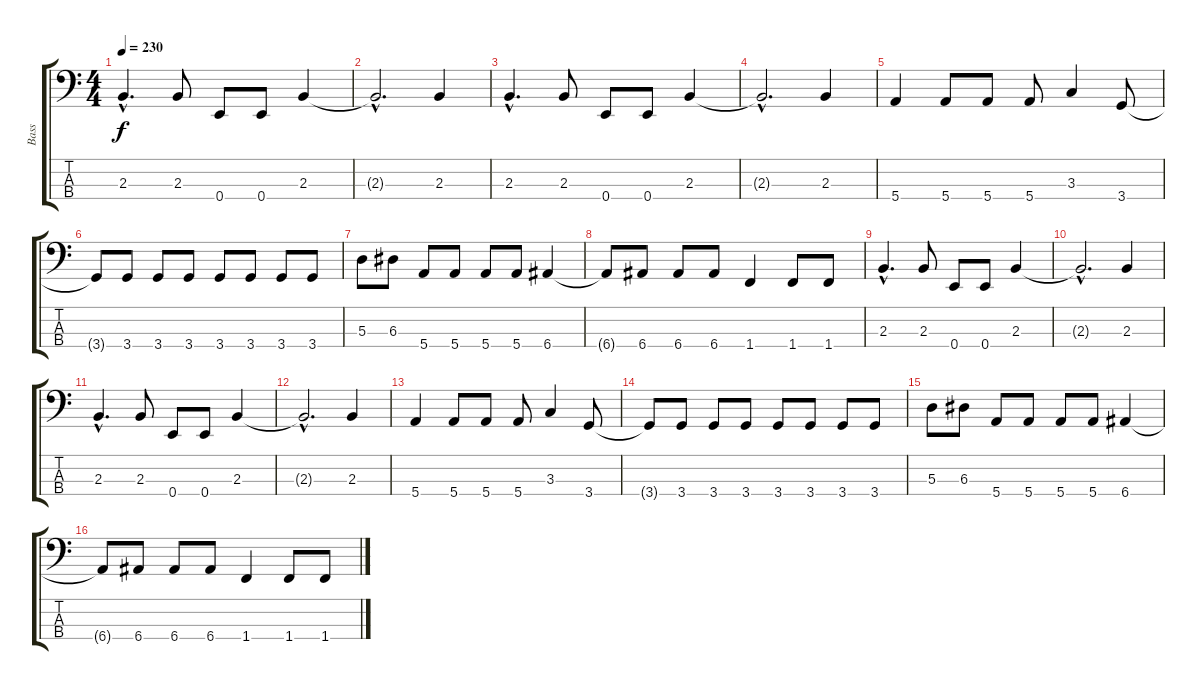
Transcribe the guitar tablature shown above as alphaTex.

\track ("Bass" "Bass") {instrument electricbassfinger}
\staff {score tabs}
\tuning (G2 D2 A1 E1) {hide}
\ts (4 4)
\tempo 230
\clef f4
\ks c
2.3{hac}.4{d dy f} 2.3.8 0.4.8 0.4.8 2.3.4 |
2.3{hac t}.2{d} 2.3.4 |
2.3{hac}.4{d} 2.3.8 0.4.8 0.4.8 2.3.4 |
2.3{hac t}.2{d} 2.3.4 |
5.4.4 5.4.8 5.4.8 5.4.8 3.3.4 3.4.8 |
3.4{t}.8 3.4.8 3.4.8 3.4.8 3.4.8 3.4.8 3.4.8 3.4.8 |
5.3.8 6.3.8 5.4.8 5.4.8 5.4.8 5.4.8 6.4.4 |
6.4{t}.8 6.4.8 6.4.8 6.4.8 1.4.4 1.4.8 1.4.8 |
2.3{hac}.4{d} 2.3.8 0.4.8 0.4.8 2.3.4 |
2.3{hac t}.2{d} 2.3.4 |
2.3{hac}.4{d} 2.3.8 0.4.8 0.4.8 2.3.4 |
2.3{hac t}.2{d} 2.3.4 |
5.4.4 5.4.8 5.4.8 5.4.8 3.3.4 3.4.8 |
3.4{t}.8 3.4.8 3.4.8 3.4.8 3.4.8 3.4.8 3.4.8 3.4.8 |
5.3.8 6.3.8 5.4.8 5.4.8 5.4.8 5.4.8 6.4.4 |
6.4{t}.8 6.4.8 6.4.8 6.4.8 1.4.4 1.4.8 1.4.8
